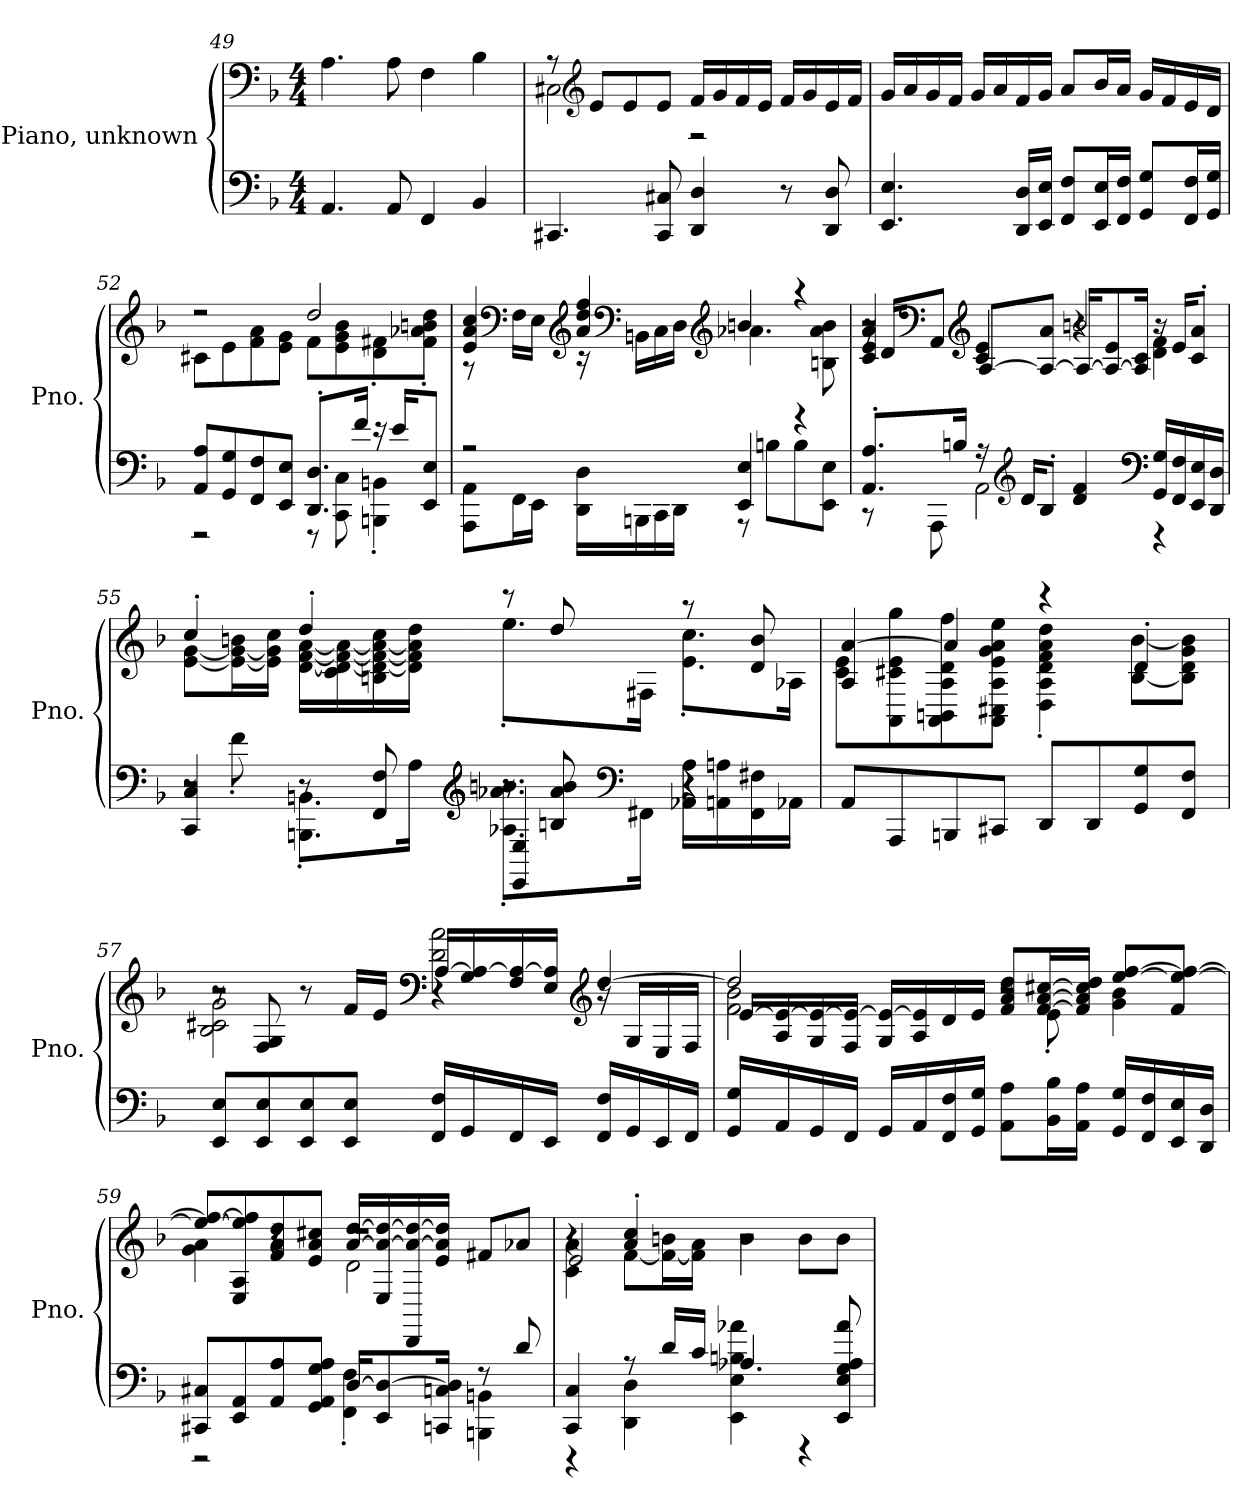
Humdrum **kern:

**kern	**kern
*part1	*part1
*staff2	*staff1
*I"Piano, unknown	*
*I'Pno.	*
*clefF4	*clefF4
*k[b-]	*k[b-]
*M4/4	*M4/4
=49	=49
4.AA/	4.A\
8AA/	8A\
4FF/	4F\
4BB-/	4B-\
=50	=50
*	*^
4.CC#X/	8r	2C#X\
*	*clefG2	*
.	8e/L	.
.	8e/	.
8CC#/ 8C#X/	8e/J	.
4DD/ 4D/	16f/LL	2r
.	16g/	.
.	16f/	.
.	16e/JJ	.
8r	16f/LL	.
.	16g/	.
8DD/ 8D/	16e/	.
.	16f/JJ	.
*	*v	*v
!!LO:LB:g=z
=51	=51
4.EE/ 4.E/	16g/LL
.	16a/
.	16g/
.	16f/JJ
.	16g/LL
.	16a/
16DD/ 16D/LL	16f/
16EE/ 16E/JJ	16g/JJ
8FF/ 8F/L	8a/L
16EE/ 16E/L	16b-/L
16FF/ 16F/JJ	16a/JJ
8GG/ 8G/L	16g/LL
.	16f/
16FF/ 16F/L	16e/
16GG/ 16G/JJ	16d/JJ
=52	=52
*^	*^
8AA/ 8A/L	2r	2r	8c#X\L
8GG/ 8G/	.	.	8e\
8FF/ 8F/	.	.	8f\ 8a\
8EE/ 8E/J	.	.	8e\ 8g\J
8.DD/' 8.D/'L	8r	2dd/	8f\L
.	8CC\ 8C\	.	8e\ 8g\ 8b-\
16f/Jk	.	.	.
16r	4BBBn\' 4BBn\'	.	8d\' 8f#X\'
16e/KL	.	.	.
8EE/ 8E/J	.	.	8f#\' 8a-X\' 8bn\' 8dd\'J
!!LO:LB:g=z	!!
=53	=53	=53	=53
2r	8AAA\ 8AA\L	4e/ 4a/ 4cc/	8r
*	*	*clefF4	*
.	16FF\L	.	16F\LL
.	16EE\JJ	.	16E\JJ
*	*	*clefG2	*
.	16DD\ 16D\LL	4a/ 4dd/ 4ff/	16r
*	*	*clefF4	*
.	16BBBn\	.	16BBn\LL
.	16CC\	.	16C\
.	16DD\JJ	.	16D\JJ
*	*	*clefG2	*
4EE/ 4E/	8r	4bn/	4.a-X\
.	8Bn\L	.	.
4r	8B\	4r	.
.	8EE\ 8E\J	.	8Bn\ 8a-\ 8b\
=54	=54	=54	=54
*	*	*	*^
8.AA/' 8.A/'L	8r	4c/ 4e/ 4a/	2r	16r
.	.	.	.	16d/KL
*	*	*clefF4	*	*
.	8AAA\	.	.	8AA/J
16Bn/Jk	.	.	.	.
*	*	*clefG2	*	*
16r	2AA\	4c/ 4e/	.	[8A/L
*clefG2	*	*	*	*
16d/KL	.	.	.	.
8B'/J	.	.	.	8A/_ 8a/J
4d/ 4f/	.	2bn/	4r	16A/KL_
.	.	.	.	8A/_ 8e/
.	.	.	.	16A/] 16c/Jk
*clefF4	*	*	*	*
16GG/ 16G/LL	4r	.	4d\ 4f\	16r
16FF/ 16F/	.	.	.	16e/KL
16EE/ 16E/	.	.	.	8c/' 8a/'J
16DD/ 16D/JJ	.	.	.	.
*	*	*	*v	*v
!!LO:LB:g=z
=55	=55	=55	=55
*	*^	*	*
2r	8r	4CC/ 4C/	4cc'/	[8e\ [8g\L
.	8f'\	.	.	16e\_ 16g\_ 16bn\L
.	.	.	.	16e\] 16g\] 16cc\JJ
.	8.BBBn\' 8.BBn\'L	8r	4dd'/	[16d\ [16f\ [16a\LL
.	.	.	.	16c\ 16d\_ 16f\_ 16a\_
.	.	8FF/ 8F/	.	16Bn\ 16d\_ 16f\_ 16a\_ 16cc\
.	16A\Jk	.	.	16d\] 16f\] 16a\] 16dd\JJ
*clefG2	*	*	*	*
8r	8.A-X\' 8.a-X\' 8.bn\'L	4EE/ 4E/	8r	8.ee'\L
8Bn/ 8a-/ 8b/	.	.	8dd/	.
*clefF4	*	*	*	*
.	16FF#X\Jk	.	.	16F#X\Jk
4r	16AA-X\ 16A-\LL	4r	8r	8.e\' 8.cc\'L
.	16AAn\ 16An\	.	.	.
.	16FF#\ 16F#X\	.	8d/ 8b/	.
.	16AA-X\JJ	.	.	16A-X\Jk
*v	*v	*v	*	*
=56	=56	=56
8AA/L	4A/ [4a/	8c\ 8e\L
8AAA/	.	8AA\ 8c#X\ 8e\ 8gg\
8BBBn/	4a/]	8AA\ 8BBn\ 8A\ 8d\ 8ff\
8CC#X/J	.	8AA\ 8C#X\ 8A\ 8e\ 8g\ 8a\ 8ee\J
8DD/L	4r	4D\' 4A\' 4d\' 4f\' 4a\' 4dd\'
8DD/	.	.
8GG/ 8G/	4d'/	[8B-\ [8b-\L
8FF/ 8F/J	.	8B-\] 8d\ 8g\ 8b-\]J
!!LO:LB:g=z
=57	=57	=57
*	*	*^
8EE/ 8E/L	2r	2B-\ 2c#X\ 2g\	8r
8EE/ 8E/	.	.	8F/ 8G/
8EE/ 8E/	.	.	8r
8EE/ 8E/J	.	.	16f/LL
.	.	.	16e/JJ
*	*clefF4	*	*
16FF/ 16F/LL	4r	2d\ 2a\	[16A/LL
16GG/	.	.	16G/ 16A/_
16FF/	.	.	16F/ 16A/_
16EE/JJ	.	.	16E/ 16A/]JJ
*	*clefG2	*	*
16FF/ 16F/LL	[4dd/	.	16r
16GG/	.	.	16G/LL
16EE/	.	.	16E/
16FF/JJ	.	.	16F/JJ
=58	=58	=58	=58
16GG/ 16G/LL	2dd/]	2f\ 2b-\	[16e/LL
16AA/	.	.	16A/ 16e/_
16GG/	.	.	16G/ 16e/_
16FF/JJ	.	.	16F/ 16e/_JJ
16GG/LL	.	.	16G/ 16e/_LL
16AA/	.	.	16A/ 16e/]
16FF/ 16F/	.	.	16d/
16GG/ 16G/JJ	.	.	16e/JJ
8AA\ 8A\L	2r	8r	8f/ 8a/ 8dd/L
16BB-\ 16B-\L	.	8e'\	[16f/ [16a/ [16cc#X/L
16AA\ 16A\JJ	.	.	16f/] 16a/] 16cc#/] 16dd/JJ
16GG/ 16G/LL	.	4g\ 4b-\	[8ee/ [8ff/L
16FF/ 16F/	.	.	.
16EE/ 16E/	.	.	8f/ 8ee/_ 8ff/_J
16DD/ 16D/JJ	.	.	.
!!LO:LB:g=z	!!	!!
=59	=59	=59	=59
*^	*	*	*
8CC#X/ 8C#X/L	2r	1r	4g\ 4a\	8ee/_ 8ff/_L
8EE/ 8AA/	.	.	.	8E/ 8A/ 8ee/] 8ff/]
8AA/ 8A/	.	.	4r	8f/ 8a/ 8dd/
8GG/ 8AA/ 8G/ 8A/J	.	.	.	8e/ 8a/ 8cc#X/J
[16D/KL	4FF\' 4F\'	.	2d\	[16a/ [16dd/LL
8EE/ 8D/_	.	.	.	16E/ 16a/_ 16dd/_
.	.	.	.	16DD/ 16a/_ 16dd/_
16CCn/ 16Cn/ 16D/]Jk	.	.	.	16e/ 16a/] 16dd/]JJ
8r	4BBBn\ 4BBn\	.	.	8f#X/L
8d/	.	.	.	8a-X/J
=60	=60	=60	=60	=60
4CC/ 4C/	4r	4r	4c\ 4a\	2e/
8r	4DD\ 4D\	4a/' 4cc/'	[8f\L	.
16d/LL	.	.	16f\_ 16bn\L	.
16c/JJ	.	.	16f\] 16a\JJ	.
4.A-X/	4EE\ 4E\ 4Bn\ 4a-X\	2r	4b\	2r
.	4r	.	8b\L	.
8EE/ 8E/ 8G/ 8A-/ 8a-/	.	.	8b\J	.
*v	*v	*	*	*
*	*v	*v	*v
=	=
*-	*-
